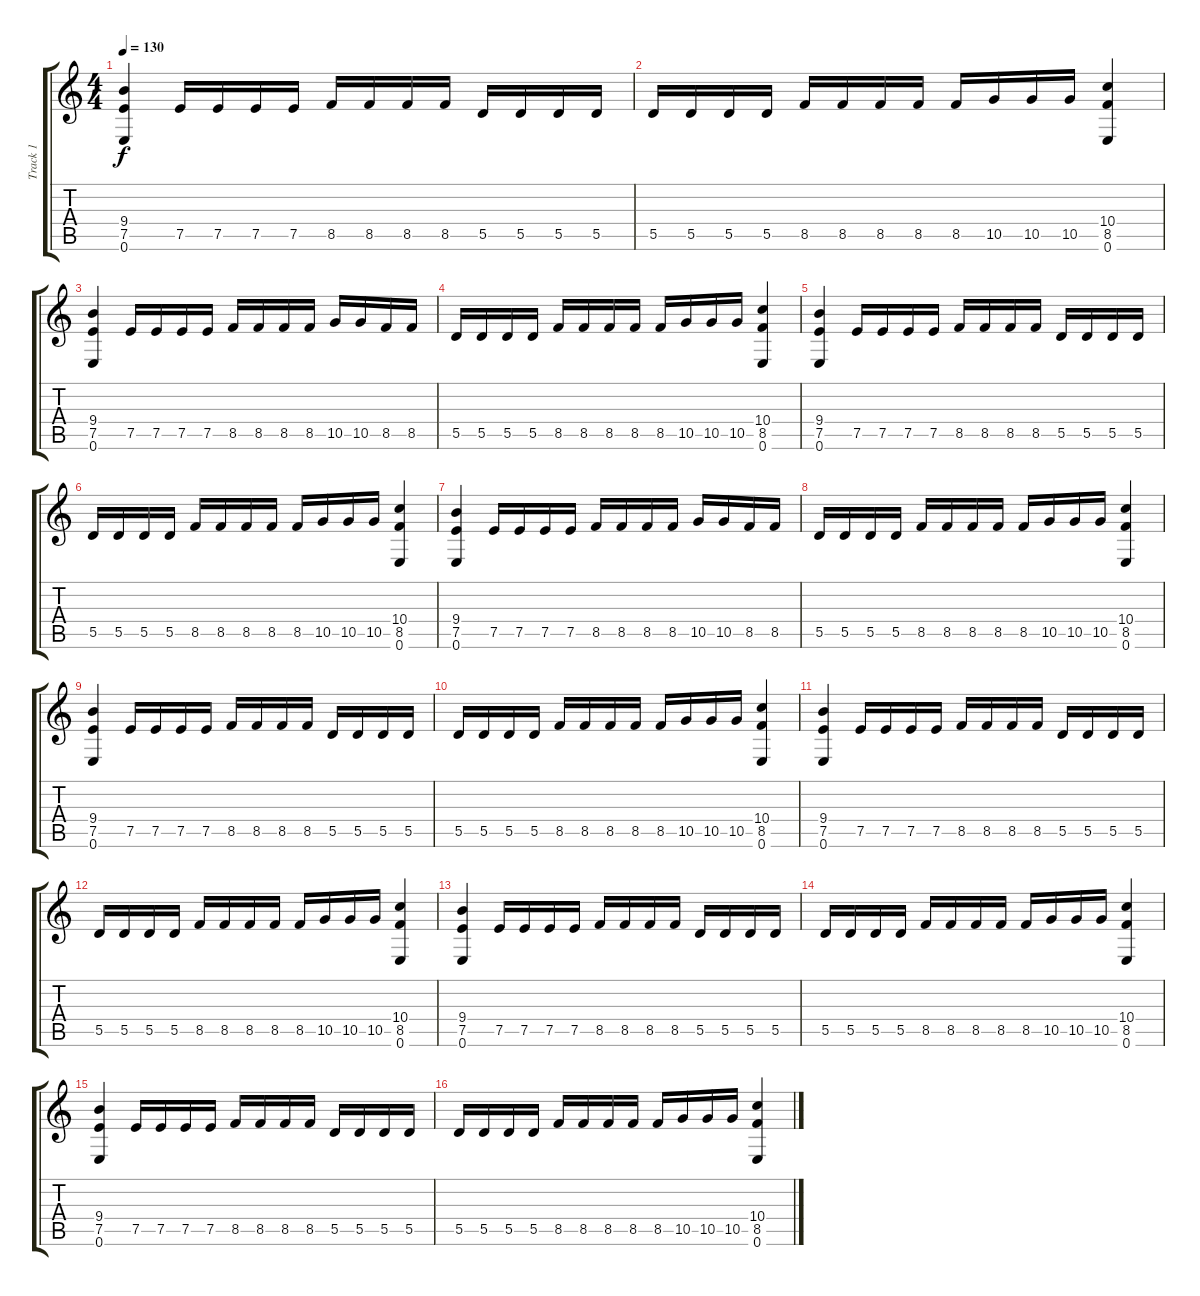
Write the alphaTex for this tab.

\track ("Track 1" "Track 1") {instrument distortionguitar}
\staff {score tabs}
\tuning (E4 B3 G3 D3 A2 E2) {hide}
\ts (4 4)
\tempo 130
\clef g2
\ks c
(9.4 7.5 0.6).4{dy f} 7.5.16 7.5.16 7.5.16 7.5.16 8.5.16 8.5.16 8.5.16 8.5.16 5.5.16 5.5.16 5.5.16 5.5.16 |
5.5.16 5.5.16 5.5.16 5.5.16 8.5.16 8.5.16 8.5.16 8.5.16 8.5.16 10.5.16 10.5.16 10.5.16 (10.4 8.5 0.6).4 |
(9.4 7.5 0.6).4 7.5.16 7.5.16 7.5.16 7.5.16 8.5.16 8.5.16 8.5.16 8.5.16 10.5.16 10.5.16 8.5.16 8.5.16 |
5.5.16 5.5.16 5.5.16 5.5.16 8.5.16 8.5.16 8.5.16 8.5.16 8.5.16 10.5.16 10.5.16 10.5.16 (10.4 8.5 0.6).4 |
(9.4 7.5 0.6).4 7.5.16 7.5.16 7.5.16 7.5.16 8.5.16 8.5.16 8.5.16 8.5.16 5.5.16 5.5.16 5.5.16 5.5.16 |
5.5.16 5.5.16 5.5.16 5.5.16 8.5.16 8.5.16 8.5.16 8.5.16 8.5.16 10.5.16 10.5.16 10.5.16 (10.4 8.5 0.6).4 |
(9.4 7.5 0.6).4 7.5.16 7.5.16 7.5.16 7.5.16 8.5.16 8.5.16 8.5.16 8.5.16 10.5.16 10.5.16 8.5.16 8.5.16 |
5.5.16 5.5.16 5.5.16 5.5.16 8.5.16 8.5.16 8.5.16 8.5.16 8.5.16 10.5.16 10.5.16 10.5.16 (10.4 8.5 0.6).4 |
(9.4 7.5 0.6).4 7.5.16 7.5.16 7.5.16 7.5.16 8.5.16 8.5.16 8.5.16 8.5.16 5.5.16 5.5.16 5.5.16 5.5.16 |
5.5.16 5.5.16 5.5.16 5.5.16 8.5.16 8.5.16 8.5.16 8.5.16 8.5.16 10.5.16 10.5.16 10.5.16 (10.4 8.5 0.6).4 |
(9.4 7.5 0.6).4 7.5.16 7.5.16 7.5.16 7.5.16 8.5.16 8.5.16 8.5.16 8.5.16 5.5.16 5.5.16 5.5.16 5.5.16 |
5.5.16 5.5.16 5.5.16 5.5.16 8.5.16 8.5.16 8.5.16 8.5.16 8.5.16 10.5.16 10.5.16 10.5.16 (10.4 8.5 0.6).4 |
(9.4 7.5 0.6).4 7.5.16 7.5.16 7.5.16 7.5.16 8.5.16 8.5.16 8.5.16 8.5.16 5.5.16 5.5.16 5.5.16 5.5.16 |
5.5.16 5.5.16 5.5.16 5.5.16 8.5.16 8.5.16 8.5.16 8.5.16 8.5.16 10.5.16 10.5.16 10.5.16 (10.4 8.5 0.6).4 |
(9.4 7.5 0.6).4 7.5.16 7.5.16 7.5.16 7.5.16 8.5.16 8.5.16 8.5.16 8.5.16 5.5.16 5.5.16 5.5.16 5.5.16 |
5.5.16 5.5.16 5.5.16 5.5.16 8.5.16 8.5.16 8.5.16 8.5.16 8.5.16 10.5.16 10.5.16 10.5.16 (10.4 8.5 0.6).4
